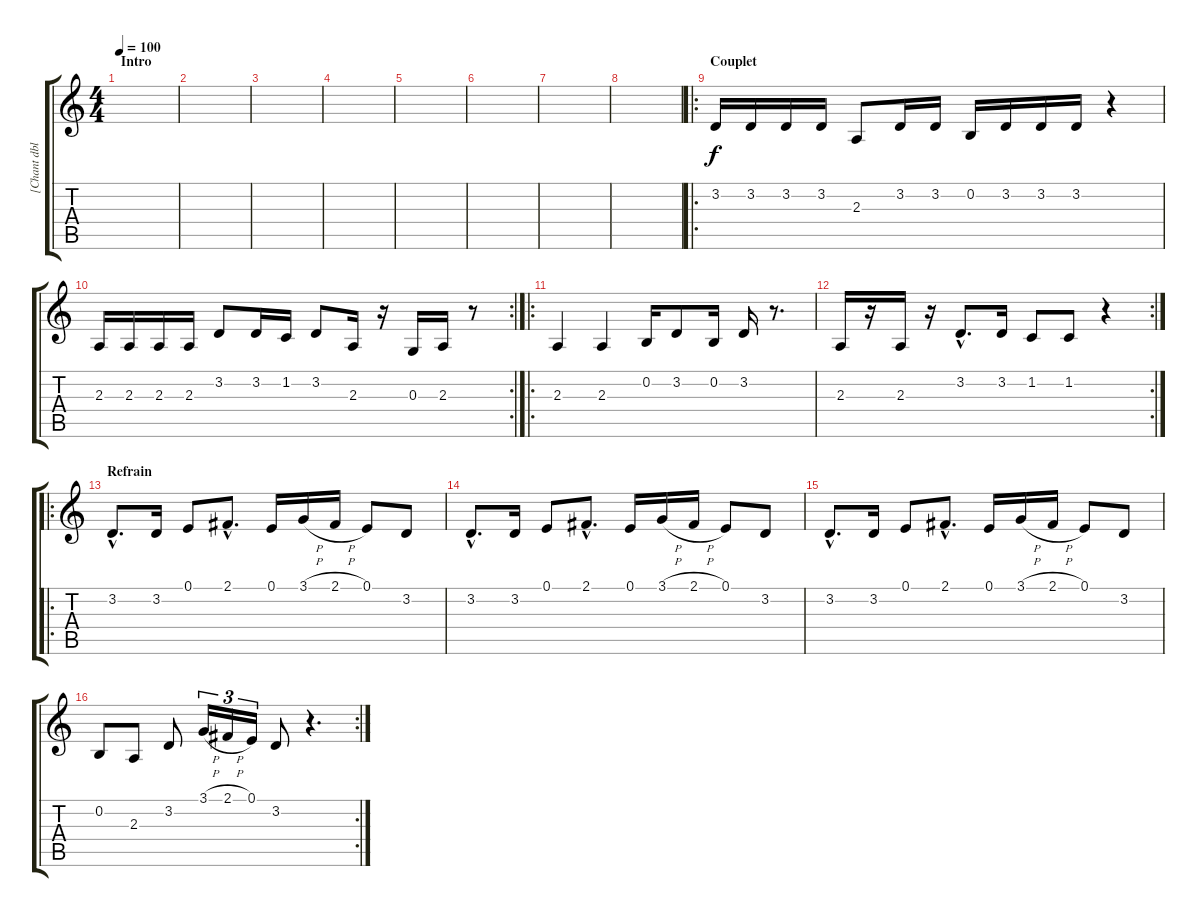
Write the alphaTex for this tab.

\track ("[Chant dblé]" "[Chant dbl") {instrument lead6voice}
\staff {score tabs}
\tuning (E4 B3 G3 D3 A2 E2) {hide}
\ts (4 4)
\section ("" "Intro")
\tempo 100
\clef g2
\ks c
|
|
|
|
|
|
|
|
\ro
\section ("" "Couplet")
3.2.16 3.2.16 3.2.16 3.2.16 2.3.8 3.2.16 3.2.16 0.2.16 3.2.16 3.2.16 3.2.16 r.4 |
\rc 2
2.3.16 2.3.16 2.3.16 2.3.16 3.2.8 3.2.16 1.2.16 3.2.8 2.3.16 r.16 0.3.16 2.3.16 r.8 |
\ro
2.3.4 2.3.4 0.2.16 3.2.8 0.2.16 3.2.16 r.8{d} |
\rc 2
2.3.16 r.16 2.3.16 r.16 3.2{hac}.8{d} 3.2.16 1.2.8 1.2.8 r.4 |
\ro
\section ("" "Refrain")
3.2{hac}.8{d volume 16} 3.2.16 0.1.8 2.1{hac}.8{d} 0.1.16 3.1{h}.16 2.1{h}.16 0.1.8 3.2.8 |
3.2{hac}.8{d} 3.2.16 0.1.8 2.1{hac}.8{d} 0.1.16 3.1{h}.16 2.1{h}.16 0.1.8 3.2.8 |
3.2{hac}.8{d} 3.2.16 0.1.8 2.1{hac}.8{d} 0.1.16 3.1{h}.16 2.1{h}.16 0.1.8 3.2.8 |
\rc 2
0.2.8 2.3.8 3.2.8 3.1{h}.16{tu (3 2)} 2.1{h}.16{tu (3 2)} 0.1.16{tu (3 2)} 3.2.8 r.4{d}
